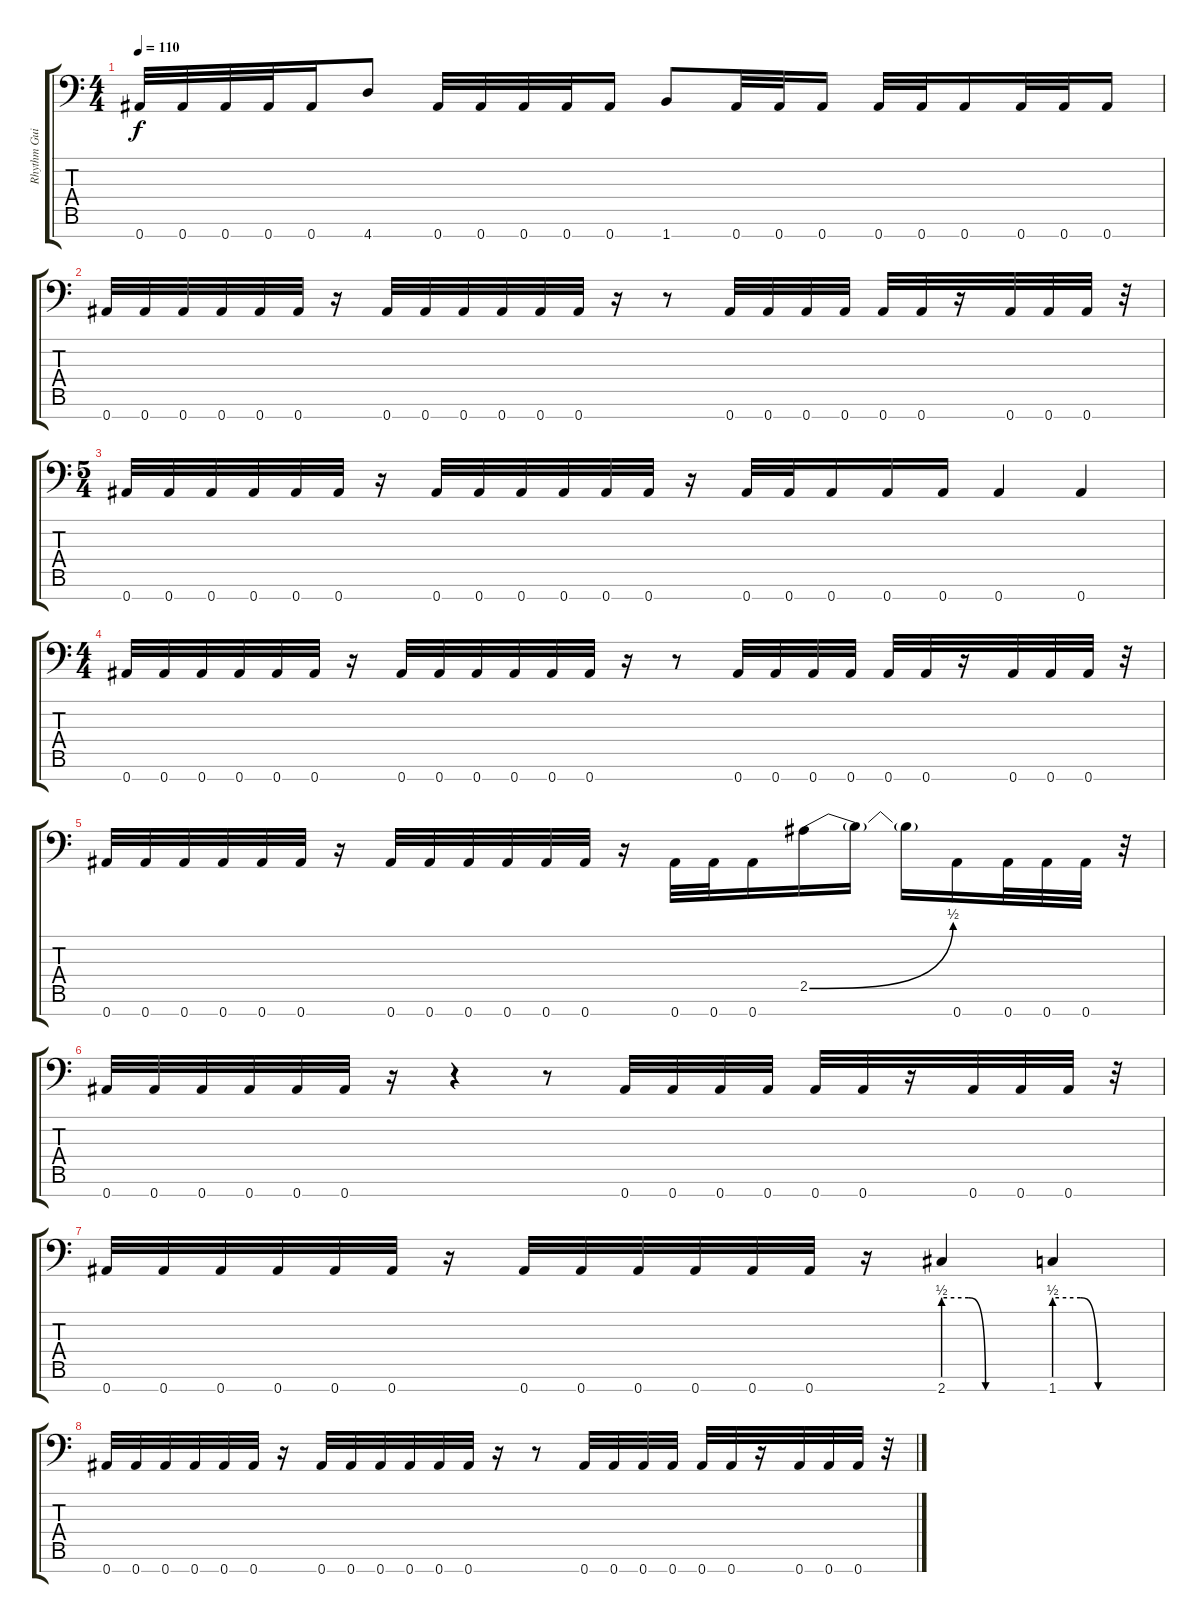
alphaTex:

\track ("Rhythm Guitar 1" "Rhythm Gui") {instrument distortionguitar}
\staff {score tabs}
\tuning (Eb4 Bb3 Gb3 Db3 Ab2 Eb2 Bb1) {hide}
\ts (4 4)
\tempo 110
\clef f4
\ks c
0.7.32{dy f} 0.7.32 0.7.32 0.7.32 0.7.16 4.7.8 0.7.32 0.7.32 0.7.32 0.7.32 0.7.16 1.7.8 0.7.32 0.7.32 0.7.16 0.7.32 0.7.32 0.7.16 0.7.32 0.7.32 0.7.16 |
0.7.32 0.7.32 0.7.32 0.7.32 0.7.32 0.7.32 r.16 0.7.32 0.7.32 0.7.32 0.7.32 0.7.32 0.7.32 r.16 r.8 0.7.32 0.7.32 0.7.32 0.7.32 0.7.32 0.7.32 r.16 0.7.32 0.7.32 0.7.32 r.32 |
\ts (5 4)
0.7.32 0.7.32 0.7.32 0.7.32 0.7.32 0.7.32 r.16 0.7.32 0.7.32 0.7.32 0.7.32 0.7.32 0.7.32 r.16 0.7.32 0.7.32 0.7.16 0.7.16 0.7.16 0.7.4 0.7.4 |
\ts (4 4)
0.7.32 0.7.32 0.7.32 0.7.32 0.7.32 0.7.32 r.16 0.7.32 0.7.32 0.7.32 0.7.32 0.7.32 0.7.32 r.16 r.8 0.7.32 0.7.32 0.7.32 0.7.32 0.7.32 0.7.32 r.16 0.7.32 0.7.32 0.7.32 r.32 |
0.7.32 0.7.32 0.7.32 0.7.32 0.7.32 0.7.32 r.16 0.7.32 0.7.32 0.7.32 0.7.32 0.7.32 0.7.32 r.16 0.7.32 0.7.32 0.7.16 2.5{be (bend 0 0 60 2)}.16 2.5{t}.16 2.5{t}.16 0.7.16 0.7.32 0.7.32 0.7.32 r.32 |
0.7.32 0.7.32 0.7.32 0.7.32 0.7.32 0.7.32 r.16 r.4 r.8 0.7.32 0.7.32 0.7.32 0.7.32 0.7.32 0.7.32 r.16 0.7.32 0.7.32 0.7.32 r.32 |
0.7.32 0.7.32 0.7.32 0.7.32 0.7.32 0.7.32 r.16 0.7.32 0.7.32 0.7.32 0.7.32 0.7.32 0.7.32 r.16 2.7{be (custom 0 2 15 2 25 0 30 0 60 0)}.4 1.7{be (custom 0 2 15 2 25 0 30 0 60 0)}.4 |
0.7.32 0.7.32 0.7.32 0.7.32 0.7.32 0.7.32 r.16 0.7.32 0.7.32 0.7.32 0.7.32 0.7.32 0.7.32 r.16 r.8 0.7.32 0.7.32 0.7.32 0.7.32 0.7.32 0.7.32 r.16 0.7.32 0.7.32 0.7.32 r.32
